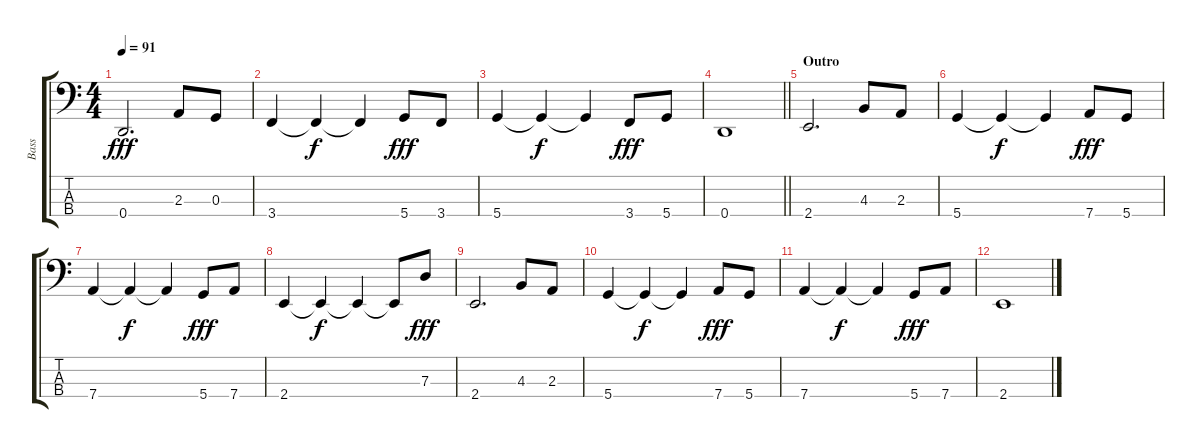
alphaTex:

\track ("Bass" "Bass") {instrument electricbasspick}
\staff {score tabs}
\tuning (F2 C2 G1 D1) {hide}
\ts (4 4)
\tempo 91
\clef f4
\ks c
0.4.2{d dy fff} 2.3.8 0.3.8 |
3.4.4 3.4{t}.4{dy f} 3.4{t}.4 5.4.8{dy fff} 3.4.8 |
5.4.4 5.4{t}.4{dy f} 5.4{t}.4 3.4.8{dy fff} 5.4.8 |
\barLineRight lightlight
0.4.1 |
\section ("" "Outro")
2.4.2{d} 4.3.8 2.3.8 |
5.4.4 5.4{t}.4{dy f} 5.4{t}.4 7.4.8{dy fff} 5.4.8 |
7.4.4 7.4{t}.4{dy f} 7.4{t}.4 5.4.8{dy fff} 7.4.8 |
2.4.4 2.4{t}.4{dy f} 2.4{t}.4 2.4{t}.8 7.3.8{dy fff} |
2.4.2{d} 4.3.8 2.3.8 |
5.4.4 5.4{t}.4{dy f} 5.4{t}.4 7.4.8{dy fff} 5.4.8 |
7.4.4 7.4{t}.4{dy f} 7.4{t}.4 5.4.8{dy fff} 7.4.8 |
2.4.1
